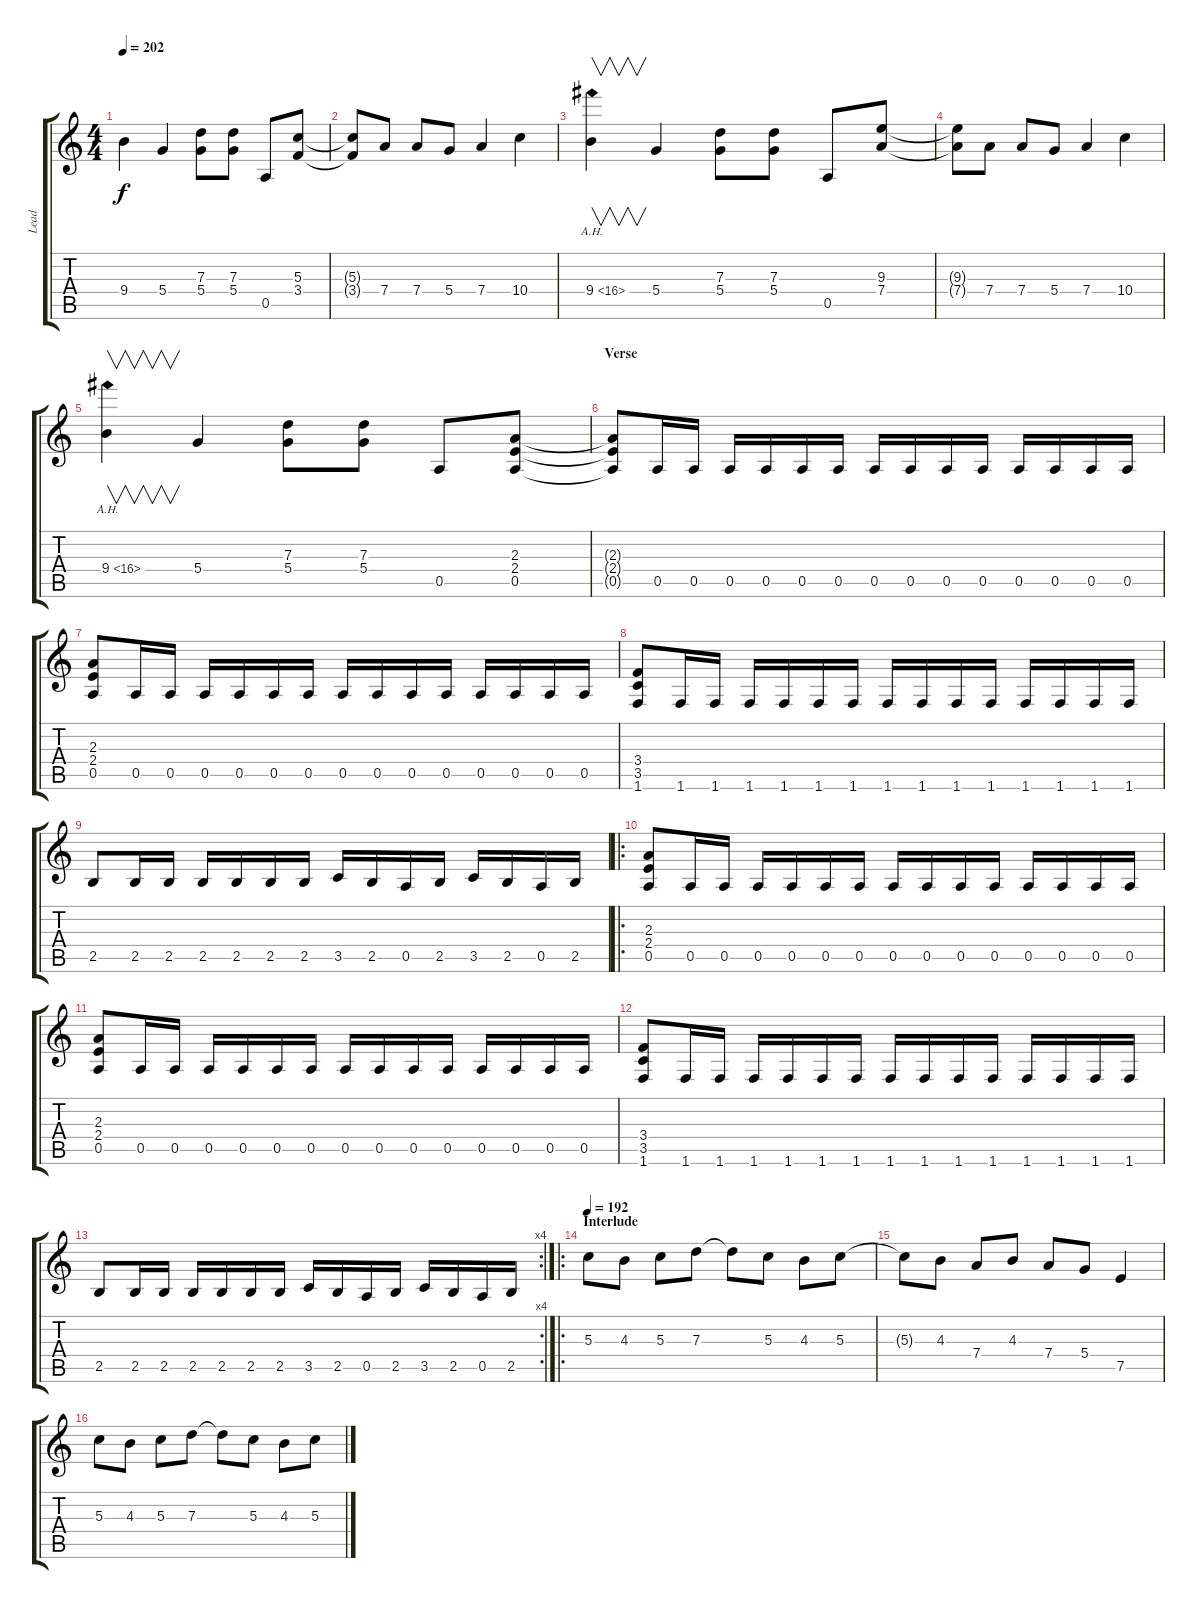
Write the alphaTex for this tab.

\track ("Lead" "Lead") {instrument distortionguitar}
\staff {score tabs}
\tuning (E4 B3 G3 D3 A2 E2) {hide}
\ts (4 4)
\tempo 202
\clef g2
\ks c
9.4.4{dy f} 5.4.4 (7.3 5.4).8 (7.3 5.4).8 0.5.8 (5.3 3.4).8 |
(5.3{t} 3.4{t}).8 7.4.8 7.4.8 5.4.8 7.4.4 10.4.4 |
9.4{ah 7}.4{v} 5.4.4 (7.3 5.4).8 (7.3 5.4).8 0.5.8 (9.3 7.4).8 |
(9.3{t} 7.4{t}).8 7.4.8 7.4.8 5.4.8 7.4.4 10.4.4 |
9.4{ah 7}.4{v} 5.4.4 (7.3 5.4).8 (7.3 5.4).8 0.5.8 (2.3 2.4 0.5).8 |
\section ("" "Verse")
(2.3{t} 2.4{t} 0.5{t}).8 0.5.16 0.5.16 0.5.16 0.5.16 0.5.16 0.5.16 0.5.16 0.5.16 0.5.16 0.5.16 0.5.16 0.5.16 0.5.16 0.5.16 |
(2.3 2.4 0.5).8 0.5.16 0.5.16 0.5.16 0.5.16 0.5.16 0.5.16 0.5.16 0.5.16 0.5.16 0.5.16 0.5.16 0.5.16 0.5.16 0.5.16 |
(3.4 3.5 1.6).8 1.6.16 1.6.16 1.6.16 1.6.16 1.6.16 1.6.16 1.6.16 1.6.16 1.6.16 1.6.16 1.6.16 1.6.16 1.6.16 1.6.16 |
2.5.8 2.5.16 2.5.16 2.5.16 2.5.16 2.5.16 2.5.16 3.5.16 2.5.16 0.5.16 2.5.16 3.5.16 2.5.16 0.5.16 2.5.16 |
\ro
(2.3 2.4 0.5).8 0.5.16 0.5.16 0.5.16 0.5.16 0.5.16 0.5.16 0.5.16 0.5.16 0.5.16 0.5.16 0.5.16 0.5.16 0.5.16 0.5.16 |
(2.3 2.4 0.5).8 0.5.16 0.5.16 0.5.16 0.5.16 0.5.16 0.5.16 0.5.16 0.5.16 0.5.16 0.5.16 0.5.16 0.5.16 0.5.16 0.5.16 |
(3.4 3.5 1.6).8 1.6.16 1.6.16 1.6.16 1.6.16 1.6.16 1.6.16 1.6.16 1.6.16 1.6.16 1.6.16 1.6.16 1.6.16 1.6.16 1.6.16 |
\rc 4
2.5.8 2.5.16 2.5.16 2.5.16 2.5.16 2.5.16 2.5.16 3.5.16 2.5.16 0.5.16 2.5.16 3.5.16 2.5.16 0.5.16 2.5.16 |
\ro
\section ("" "Interlude")
\tempo 192
5.3.8 4.3.8 5.3.8 7.3.8 7.3{t}.8 5.3.8 4.3.8 5.3.8 |
5.3{t}.8 4.3.8 7.4.8 4.3.8 7.4.8 5.4.8 7.5.4 |
5.3.8 4.3.8 5.3.8 7.3.8 7.3{t}.8 5.3.8 4.3.8 5.3.8
